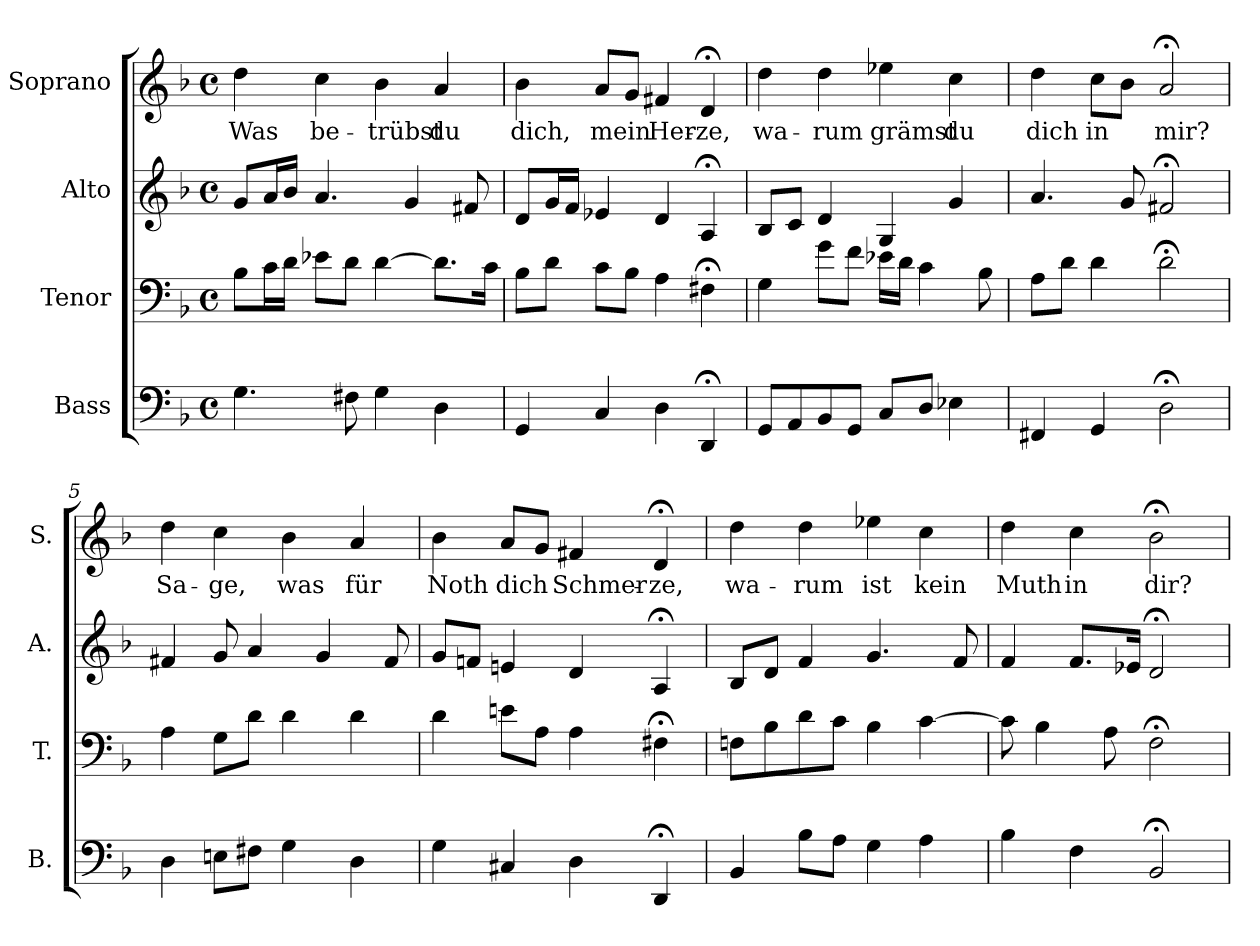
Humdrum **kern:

**kern	**kern	**kern	**kern	**text
*part4	*part3	*part2	*part1	*part1
*staff4	*staff3	*staff2	*staff1	*staff1
*I"Bass	*I"Tenor	*I"Alto	*I"Soprano	*
*I'B.	*I'T.	*I'A.	*I'S.	*
*clefF4	*clefF4	*clefG2	*clefG2	*
*k[b-]	*k[b-]	*k[b-]	*k[b-]	*
*F:	*F:	*F:	*d:	*
*M4/4	*M4/4	*M4/4	*M4/4	*
*met(c)	*met(c)	*met(c)	*met(c)	*
=1	=1	=1	=1	=1
!	!	!	!	!LO:LY:b
4.G\	8B-\L	8g/L	4dd\	Was
.	16c\L	16a/L	.	.
.	16d\JJ	16b-/JJ	.	.
!	!	!	!	!LO:LY:b
.	8e-X\L	4.a/	4cc\	be-
8F#X\	8d\J	.	.	.
!	!	!	!	!LO:LY:b
4G\	[4d\	.	4b-\	-trübst
.	.	4g/	.	.
!	!	!	!	!LO:LY:b
4D\	8.d\L]	.	4a/	du
.	.	8f#X/	.	.
.	16c\Jk	.	.	.
=2	=2	=2	=2	=2
!	!	!	!	!LO:LY:b
4GG/	8B-\L	8d/L	4b-\	dich,
.	8d\J	16g/L	.	.
.	.	16f/JJ	.	.
!	!	!	!	!LO:LY:b
4C/	8c\L	4e-X/	8a/L	mein
.	8B-\J	.	8g/J	.
!	!	!	!	!LO:LY:b
4D\	4A\	4d/	4f#X/	Her-
!	!	!	!	!LO:LY:b
4DD;</	4F#X;<\	4A;</	4d;</	-ze,
=3	=3	=3	=3	=3
!	!	!	!	!LO:LY:b
8GG/L	4G\	8B-/L	4dd\	wa-
8AA/	.	8c/J	.	.
!	!	!	!	!LO:LY:b
8BB-/	8g\L	4d/	4dd\	-rum
8GG/J	8f\J	.	.	.
!	!	!	!	!LO:LY:b
8C/L	16e-X\LL	4G/	4ee-X\	grämst
.	16d\JJ	.	.	.
8D/J	4c\	.	.	.
!	!	!	!	!LO:LY:b
4E-X\	.	4g/	4cc\	du
.	8B-\	.	.	.
=4	=4	=4	=4	=4
!	!	!	!	!LO:LY:b
4FF#X/	8A\L	4.a/	4dd\	dich
.	8d\J	.	.	.
!	!	!	!	!LO:LY:b
4GG/	4d\	.	8cc\L	in
.	.	8g/	8b-\J	.
!	!	!	!	!LO:LY:b
2D;<\	2d;<\	2f#X;</	2a;</	mir?
!!LO:LB:g=z
=5	=5	=5	=5	=5
!	!	!	!	!LO:LY:b
4D\	4A\	4f#X/	4dd\	Sa-
!	!	!	!	!LO:LY:b
8En\L	8G\L	8g/	4cc\	-ge,
8F#X\J	8d\J	4a/	.	.
!	!	!	!	!LO:LY:b
4G\	4d\	.	4b-\	was
.	.	4g/	.	.
!	!	!	!	!LO:LY:b
4D\	4d\	.	4a/	für
.	.	8f#/	.	.
=6	=6	=6	=6	=6
!	!	!	!	!LO:LY:b
4G\	4d\	8g/L	4b-\	Noth
.	.	8fn/J	.	.
!	!	!	!	!LO:LY:b
4C#X/	8en\L	4en/	8a/L	dich
.	8A\J	.	8g/J	.
!	!	!	!	!LO:LY:b
4D\	4A\	4d/	4f#X/	Schmer-
!	!	!	!	!LO:LY:b
4DD;</	4F#X;<\	4A;</	4d;</	-ze,
=7	=7	=7	=7	=7
!	!	!	!	!LO:LY:b
4BB-/	8Fn\L	8B-/L	4dd\	wa-
.	8B-\	8d/J	.	.
!	!	!	!	!LO:LY:b
8B-\L	8d\	4f/	4dd\	-rum
8A\J	8c\J	.	.	.
!	!	!	!	!LO:LY:b
4G\	4B-\	4.g/	4ee-X\	ist
!	!	!	!	!LO:LY:b
4A\	[4c\	.	4cc\	kein
.	.	8f/	.	.
=8	=8	=8	=8	=8
!	!	!	!	!LO:LY:b
4B-\	8c\]	4f/	4dd\	Muth
.	4B-\	.	.	.
!	!	!	!	!LO:LY:b
4F\	.	8.f/L	4cc\	in
.	8A\	.	.	.
.	.	16e-X/Jk	.	.
!	!	!	!	!LO:LY:b
2BB-;</	2F;<\	2d;</	2b-;<\	dir?
=	=	=	=	=
*-	*-	*-	*-	*-
